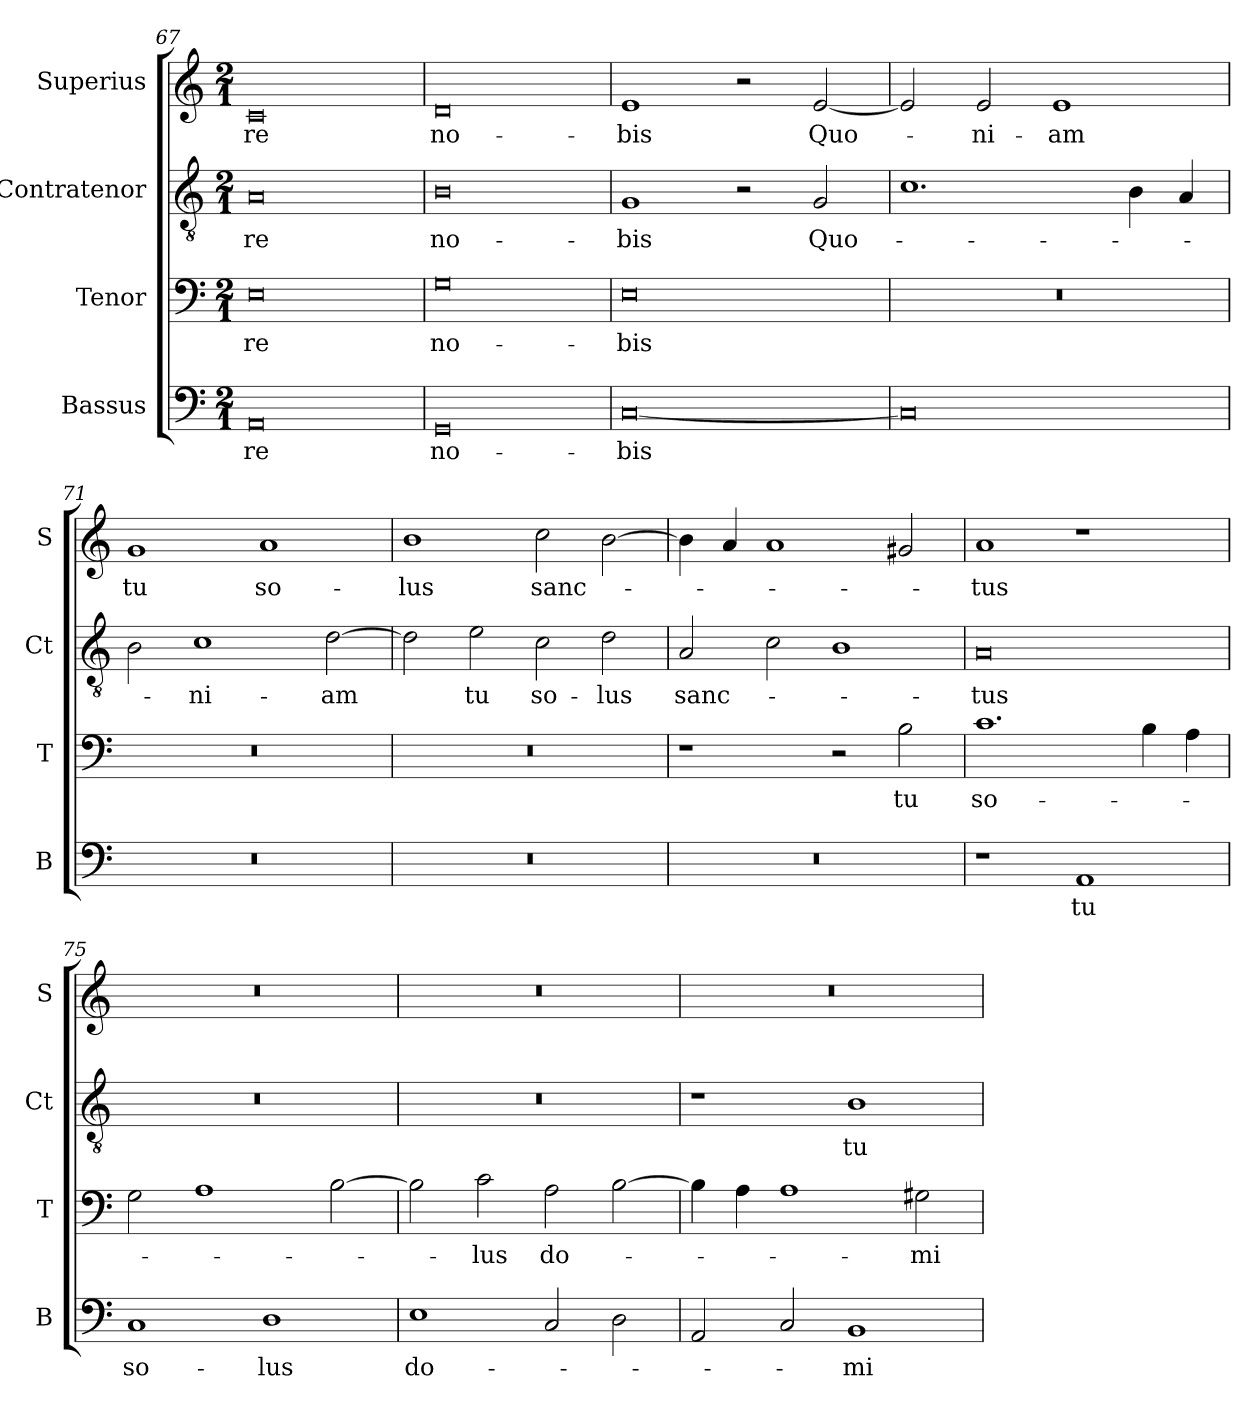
**kern	**text	**kern	**text	**kern	**text	**kern	**text
*part4	*part4	*part3	*part3	*part2	*part2	*part1	*part1
*staff4	*staff4	*staff3	*staff3	*staff2	*staff2	*staff1	*staff1
*I"Bassus	*	*I"Tenor	*	*I"Contratenor	*	*I"Superius	*
*I'B	*	*I'T	*	*I'Ct	*	*I'S	*
*clefF4	*	*clefF4	*	*clefGv2	*	*clefG2	*
*k[]	*	*k[]	*	*k[]	*	*k[]	*
*M2/1	*	*M2/1	*	*M2/1	*	*M2/1	*
=67	=67	=67	=67	=67	=67	=67	=67
0AA	-re	0E	-re	0A	-re	0c	-re
=68	=68	=68	=68	=68	=68	=68	=68
0GG	no-	0G	no-	0B	no-	0d	no-
=69	=69	=69	=69	=69	=69	=69	=69
[0C	-bis	0E	-bis	1G	-bis	1e	-bis
.	.	.	.	2r	.	2r	.
.	.	.	.	2G/	Quo-	[2e/	Quo-
=70	=70	=70	=70	=70	=70	=70	=70
0C]	.	0r	.	1.c	.	2e/]	.
.	.	.	.	.	.	2e/	-ni-
.	.	.	.	.	.	1e	-am
.	.	.	.	4B\	.	.	.
.	.	.	.	4A/	.	.	.
=71	=71	=71	=71	=71	=71	=71	=71
0r	.	0r	.	2B\	.	1g	tu
.	.	.	.	1c	-ni-	.	.
.	.	.	.	.	.	1a	so-
.	.	.	.	[2d\	-am	.	.
=72	=72	=72	=72	=72	=72	=72	=72
0r	.	0r	.	2d\]	.	1b	-lus
.	.	.	.	2e\	tu	.	.
.	.	.	.	2c\	so-	2cc\	sanc-
.	.	.	.	2d\	-lus	[2b\	.
=73	=73	=73	=73	=73	=73	=73	=73
0r	.	1r	.	2A/	sanc-	4b\]	.
.	.	.	.	.	.	4a/	.
.	.	.	.	2c\	.	1a	.
.	.	2r	.	1B	.	.	.
.	.	2B\	tu	.	.	2g#X/	.
=74	=74	=74	=74	=74	=74	=74	=74
1r	.	1.c	so-	0A	-tus	1a	-tus
1AA	tu	.	.	.	.	1r	.
.	.	4B\	.	.	.	.	.
.	.	4A\	.	.	.	.	.
=75	=75	=75	=75	=75	=75	=75	=75
1C	so-	2G\	.	0r	.	0r	.
.	.	1A	.	.	.	.	.
1D	-lus	.	.	.	.	.	.
.	.	[2B\	.	.	.	.	.
=76	=76	=76	=76	=76	=76	=76	=76
1E	do-	2B\]	.	0r	.	0r	.
.	.	2c\	-lus	.	.	.	.
2C/	.	2A\	do-	.	.	.	.
2D\	.	[2B\	.	.	.	.	.
=77	=77	=77	=77	=77	=77	=77	=77
2AA/	.	4B\]	.	1r	.	0r	.
.	.	4A\	.	.	.	.	.
2C/	.	1A	.	.	.	.	.
1BB	-mi-	.	.	1B	tu	.	.
.	.	2G#X\	-mi-	.	.	.	.
=	=	=	=	=	=	=	=
*-	*-	*-	*-	*-	*-	*-	*-
